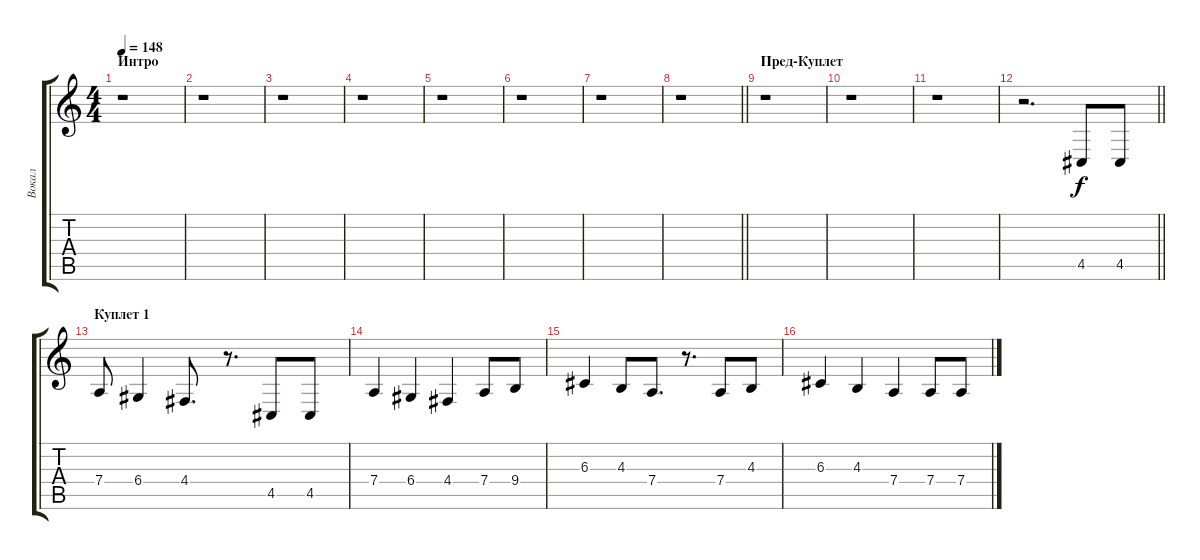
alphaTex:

\track ("Вокал" "Вокал") {instrument altosax}
\staff {score tabs}
\tuning (E4 B3 G3 D3 A2 E2) {hide}
\ts (4 4)
\section ("" "Интро")
\tempo 148
\clef g2
\ks c
r.1{dy f instrument altosax} |
r.1 |
r.1 |
r.1 |
r.1 |
r.1 |
r.1 |
\barLineRight lightlight
r.1 |
\section ("" "Пред-Куплет")
r.1 |
r.1 |
r.1 |
\barLineRight lightlight
r.2{d} 4.5.8 4.5.8 |
\section ("" "Куплет 1")
7.4.8 6.4.4 4.4.8{d} r.8{d} 4.5.8 4.5.8 |
7.4.4 6.4.4 4.4.4 7.4.8 9.4.8 |
6.3.4 4.3.8 7.4.8{d} r.8{d} 7.4.8 4.3.8 |
6.3.4 4.3.4 7.4.4 7.4.8 7.4.8
